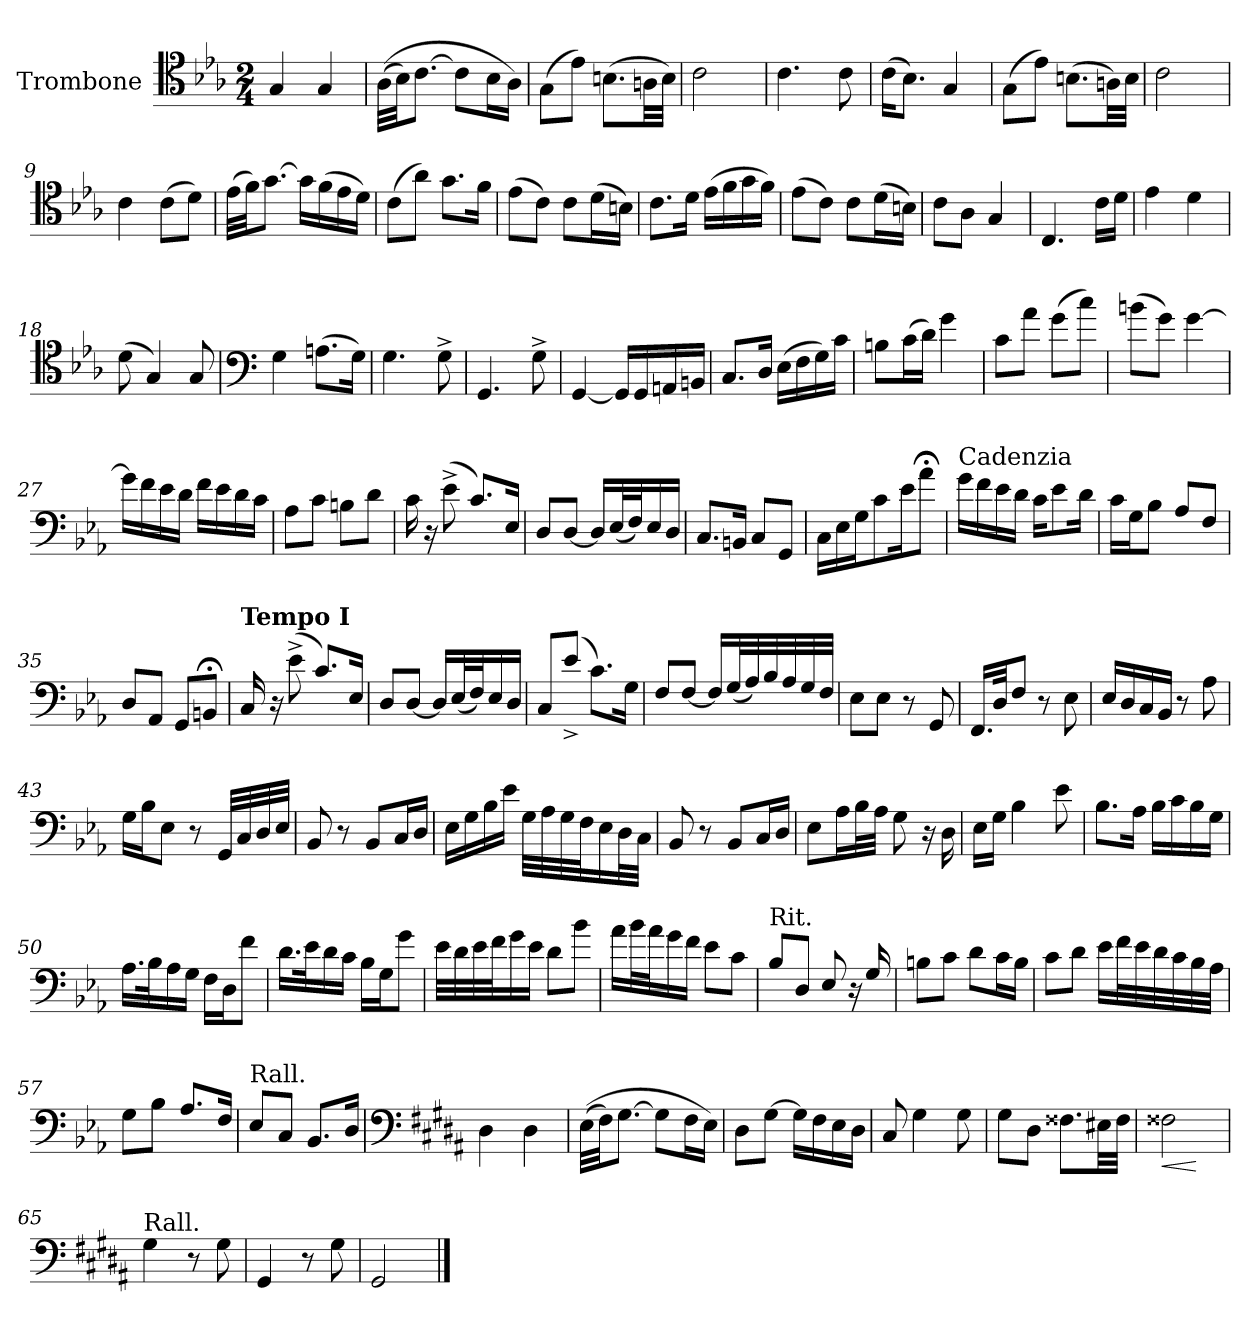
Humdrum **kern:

**kern	**dynam
*part1	*part1
*staff1	*staff1
*I"Trombone	*
*I'Tbn.	*
*clefC4	*
*k[b-e-a-]	*
*M2/4	*
*MM55	*
=1	=1
4G/	.
4G/	.
=2	=2
(>(>32A-\LLL	.
32B-\JJ)	.
[8.c\J	.
8c\L]	.
16B-\L	.
16A-\JJ)	.
=3	=3
(>8G\L	.
8e-\J)	.
(>8.Bn\L	.
32An\LL	.
32B\JJJ)	.
=4	=4
2c\	.
=5	=5
4.c\	.
8c\	.
=6	=6
(>16c\KL	.
8.B-\J)	.
4G/	.
=7	=7
(>8G\L	.
8e-\J)	.
(>8.Bn\L	.
32An\LL)	.
32B\JJJ	.
=8	=8
2c\	.
=9	=9
4c\	.
(>8c\L	.
8d\J)	.
=10	=10
(>32e-\LLL	.
32f\JJ)	.
[8.g\J	.
16g\LL]	.
(>16f\	.
16e-\	.
16d\JJ)	.
!!LO:LB:g=z
=11	=11
(>8c\L	.
8a-\J)	.
8.g\L	.
16f\Jk	.
=12	=12
(>8e-\L	.
8c\J)	.
8c\L	.
(>16d\L	.
16Bn\JJ)	.
=13	=13
8.c\L	.
16d\Jk	.
(>16e-\LL	.
16f\	.
16g\	.
16f\JJ)	.
=14	=14
(>8e-\L	.
8c\J)	.
8c\L	.
(>16d\L	.
16Bn\JJ)	.
=15	=15
8c\L	.
8A-\J	.
4G/	.
=16	=16
4.C/	.
16c\LL	.
16d\JJ	.
=17	=17
4e-\	.
4d\	.
=18	=18
(>8d\	.
4G/)	.
8G/	.
=19	=19
*clefF4	*
4G\	.
(>8.An\L	.
16G\Jk)	.
=20	=20
4.G\	.
8G^\	.
!!LO:LB:g=z
=21	=21
4.GG/	.
8G^\	.
=22	=22
[4GG/	.
16GG/LL]	.
16GG/	.
16AAn/	.
16BBn/JJ	.
=23	=23
8.C/L	.
16D/Jk	.
(>16E-\LL	.
16F\	.
16G\)	.
16c\JJ	.
=24	=24
8Bn\L	.
(>16c\L	.
16d\JJ)	.
4g\	.
=25	=25
8c\L	.
8a-\J	.
(>8g\L	.
8cc\J)	.
=26	=26
(>8bn\L	.
8g\J)	.
[4g\	.
=27	=27
16g\LL]	.
16f\	.
16e-\	.
16d\JJ	.
16f\LL	.
16e-\	.
16d\	.
16c\JJ	.
=28	=28
8A-\L	.
8c\J	.
8Bn\L	.
8d\J	.
!!LO:LB:g=z
=29	=29
16c\	.
16r	.
(>8e-^\	.
8.c/L)	.
16E-/Jk	.
=30	=30
8D/L	.
[8D/J	.
16D/LL]	.
(<32E-/L	.
32F/J)	.
16E-/	.
16D/JJ	.
=31	=31
8.C/L	.
16BBn/Jk	.
8C/L	.
8GG/J	.
=32	=32
16C\LL	.
16E-\	.
16G\J	.
8c\	.
16e-\K	.
8a-;<\J	.
=33	=33
!LO:TX:a:t=Cadenzia	!
16g\LL	.
16f\	.
16e-\	.
16d\JJ	.
16c\KL	.
8e-\	.
16d\Jk	.
=34	=34
16c\LL	.
16G\J	.
8B-\J	.
8A-/L	.
8F/J	.
=35	=35
8D/L	.
8AA-/J	.
8GG/L	.
8BBn;</J	.
!!LO:LB:g=z
=36	=36
!LO:TX:a:B:t=Tempo I	!
16C/	.
16r	.
(>8e-^\	.
8.c/L)	.
16E-/Jk	.
=37	=37
8D/L	.
[8D/J	.
16D/LL]	.
(<32E-/L	.
32F/J)	.
16E-/	.
16D/JJ	.
=38	=38
8C/L	.
(>8e-^/J	.
8.c\L)	.
16G\Jk	.
=39	=39
8F/L	.
[8F/J	.
16F/LL]	.
(<32G/L	.
32A-/)	.
32B-/	.
32A-/	.
32G/	.
32F/JJJ	.
=40	=40
8E-\L	.
8E-\J	.
8r	.
8GG/	.
=41	=41
16.FF/LL	.
32D/JK	.
8F/J	.
8r	.
8E-\	.
=42	=42
16E-/LL	.
16D/	.
16C/	.
16BB-/JJ	.
8r	.
8A-\	.
!!LO:LB:g=z
=43	=43
16G\LL	.
16B-\J	.
8E-\J	.
8r	.
32GG/LLL	.
32C/	.
32D/	.
32E-/JJJ	.
=44	=44
8BB-/	.
8r	.
8BB-/L	.
16C/L	.
16D/JJ	.
=45	=45
16E-\LL	.
16G\	.
16B-\	.
16e-\JJ	.
32G\LLL	.
32A-\	.
32G\	.
32F\J	.
16E-\	.
32D\L	.
32C\JJJ	.
=46	=46
8BB-/	.
8r	.
8BB-/L	.
16C/L	.
16D/JJ	.
=47	=47
8E-\L	.
16A-\L	.
32B-\L	.
32A-\JJJ	.
8G\	.
16r	.
16D\	.
=48	=48
16E-\LL	.
16G\JJ	.
4B-\	.
8e-\	.
=49	=49
8.B-\L	.
16A-\Jk	.
16B-\LL	.
16c\	.
16B-\	.
16G\JJ	.
!!LO:LB:g=z
=50	=50
16.A-\LL	.
32B-\K	.
16A-\	.
16G\JJ	.
16F\LL	.
16D\J	.
8f\J	.
=51	=51
16.d\LL	.
32e-\K	.
16d\	.
16c\JJ	.
16B-\LL	.
16G\J	.
8g\J	.
=52	=52
32e-\LLL	.
32d\	.
32e-\	.
32f\J	.
16g\	.
16e-\JJ	.
8d\L	.
8b-\J	.
=53	=53
16a-\LL	.
32b-\L	.
32a-\J	.
16g\	.
16f\JJ	.
8e-\L	.
8c\J	.
=54	=54
!LO:TX:a:t=Rit.	!
8B-/L	.
8D/J	.
8E-/	.
16r	.
16G/	.
=55	=55
8Bn\L	.
8c\J	.
8d\L	.
16c\L	.
16B\JJ	.
!!LO:LB:g=z
=56	=56
8c\L	.
8d\J	.
16e-\LL	.
32f\L	.
32e-\	.
32d\	.
32c\	.
32B-\	.
32A-\JJJ	.
=57	=57
8G\L	.
8B-\J	.
8.A-/L	.
16F/Jk	.
=58	=58
!LO:TX:a:t=Rall.	!
8E-/L	.
8C/J	.
8.BB-/L	.
16D/Jk	.
=59	=59
*clefF4	*
*k[f#c#g#d#a#]	*
4D#\	.
4D#\	.
=60	=60
(>(>32E\LLL	.
32F#\JJ)	.
[8.G#\J	.
8G#\L]	.
16F#\L	.
16E\JJ)	.
=61	=61
8D#\L	.
[8G#\J	.
16G#\LL]	.
16F#\	.
16E\	.
16D#\JJ	.
=62	=62
8C#/	.
4G#\	.
8G#\	.
!!LO:LB:g=z
=63	=63
8G#\L	.
8D#\J	.
8.F##X\L	.
32E#X\LL	.
32F##\JJJ	.
=64	=64
!	!LO:HP:b
!	!LO:HP:n=1:b
2F##X\	< >
.	[
=65	=65
!LO:TX:a:t=Rall.	!
4G#\	.
8r	]
8G#\	.
=66	=66
4GG#/	.
8r	.
8G#\	.
=67	=67
2GG#/	.
==	==
*-	*-
